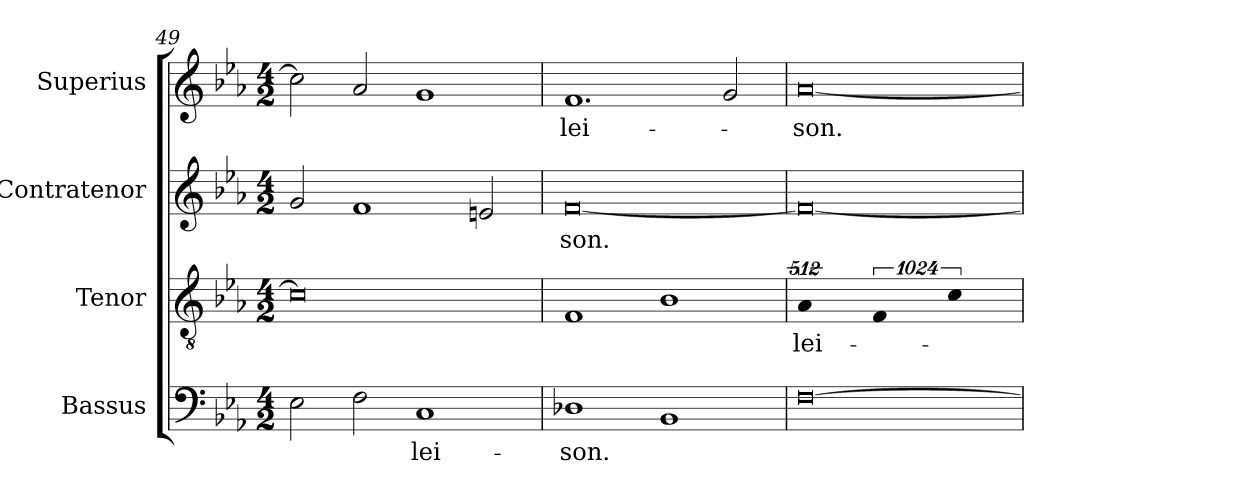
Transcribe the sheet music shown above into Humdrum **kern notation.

**kern	**text	**kern	**text	**kern	**text	**kern	**text
*part4	*part4	*part3	*part3	*part2	*part2	*part1	*part1
*staff4	*staff4	*staff3	*staff3	*staff2	*staff2	*staff1	*staff1
*I"Bassus	*	*I"Tenor	*	*I"Contratenor	*	*I"Superius	*
*I'B.	*	*I'T.	*	*I'T.	*	*	*
*clefF4	*	*clefGv2	*	*clefG2	*	*clefG2	*
*	*	*ITrd7c12	*	*ITrd7c12	*	*	*
*k[b-e-a-]	*	*k[b-e-a-]	*	*k[b-e-a-]	*	*k[b-e-a-]	*
*E-:	*	*E-:	*	*E-:	*	*E-:	*
*M4/2	*	*M4/2	*	*M4/2	*	*M4/2	*
=49	=49	=49	=49	=49	=49	=49	=49
2E-i\	.	0Ci]	.	2Gi/	.	2cci\]	.
2Fi\	.	.	.	1Fi	.	2a-i/	.
!	!LO:LY:b:color=#000000	!	!	!	!	!	!
1Ci	-lei-	.	.	.	.	1gi	.
.	.	.	.	2Eni/	.	.	.
=50	=50	=50	=50	=50	=50	=50	=50
!	!LO:LY:b:color=#000000	!	!	!	!	!	!
!	!	!	!	!	!LO:LY:b:color=#000000	!	!
!	!	!	!	!	!	!	!LO:LY:b:color=#000000
1D-Xi	-son.	1FFi	.	[<0Fi	-son.	1.fi	-lei-
1BB-i	.	1BB-i	.	.	.	.	.
.	.	.	.	.	.	2gi/	.
=51	=51	=51	=51	=51	=51	=51	=51
!	!	!LO:N:vis=1	!	!	!	!	!
!	!	!	!LO:LY:b:color=#000000	!	!	!	!
!	!	!	!	!	!	!	!LO:LY:b:color=#000000
[>0Fi	.	512%341AA-i	-lei-	0Fi_<	.	[<0a-i	-son.
!	!	!LO:N:vis=1	!	!	!	!	!
.	.	1024%683FFi	.	.	.	.	.
!	!	!LO:N:vis=1	!	!	!	!	!
.	.	1024%683Ci	.	.	.	.	.
=	=	=	=	=	=	=	=
*-	*-	*-	*-	*-	*-	*-	*-
